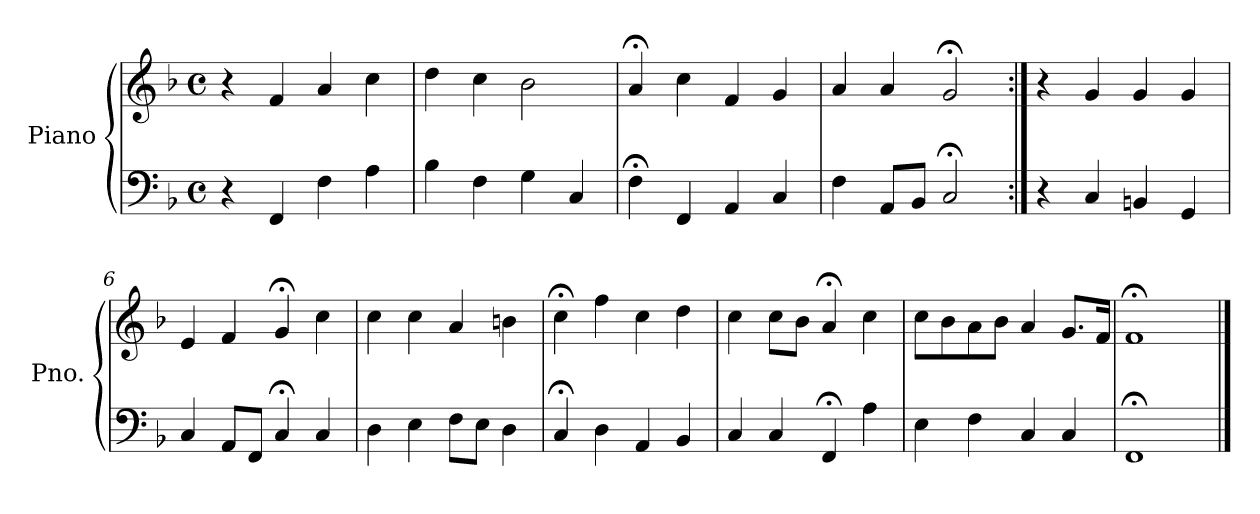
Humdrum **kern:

**kern	**kern
*part1	*part1
*staff2	*staff1
*I"Piano	*
*I'Pno.	*
*clefF4	*clefG2
*k[b-]	*k[b-]
*M4/4	*M4/4
*met(c)	*met(c)
=1	=1
4r	4r
4FF/	4f/
4F\	4a/
4A\	4cc\
=2	=2
4B-\	4dd\
4F\	4cc\
4G\	2b-\
4C/	.
=3	=3
4F;<\	4a;</
4FF/	4cc\
4AA/	4f/
4C/	4g/
=4	=4
4F\	4a/
8AA/L	4a/
8BB-/J	.
2C;</	2g;</
=5:|!	=5:|!
4r	4r
4C/	4g/
4BBn/	4g/
4GG/	4g/
=6	=6
4C/	4e/
8AA/L	4f/
8FF/J	.
4C;</	4g;</
4C/	4cc\
=7	=7
4D\	4cc\
4E\	4cc\
8F\L	4a/
8E\J	.
4D\	4bn\
!!LO:LB:g=z
=8	=8
4C;</	4cc;<\
4D\	4ff\
4AA/	4cc\
4BB-/	4dd\
=9	=9
4C/	4cc\
4C/	8cc\L
.	8b-\J
4FF;</	4a;</
4A\	4cc\
=10	=10
4E\	8cc\L
.	8b-\
4F\	8a\
.	8b-\J
4C/	4a/
4C/	8.g/L
.	16f/Jk
=11	=11
1FF;<	1f;<
==	==
*-	*-
